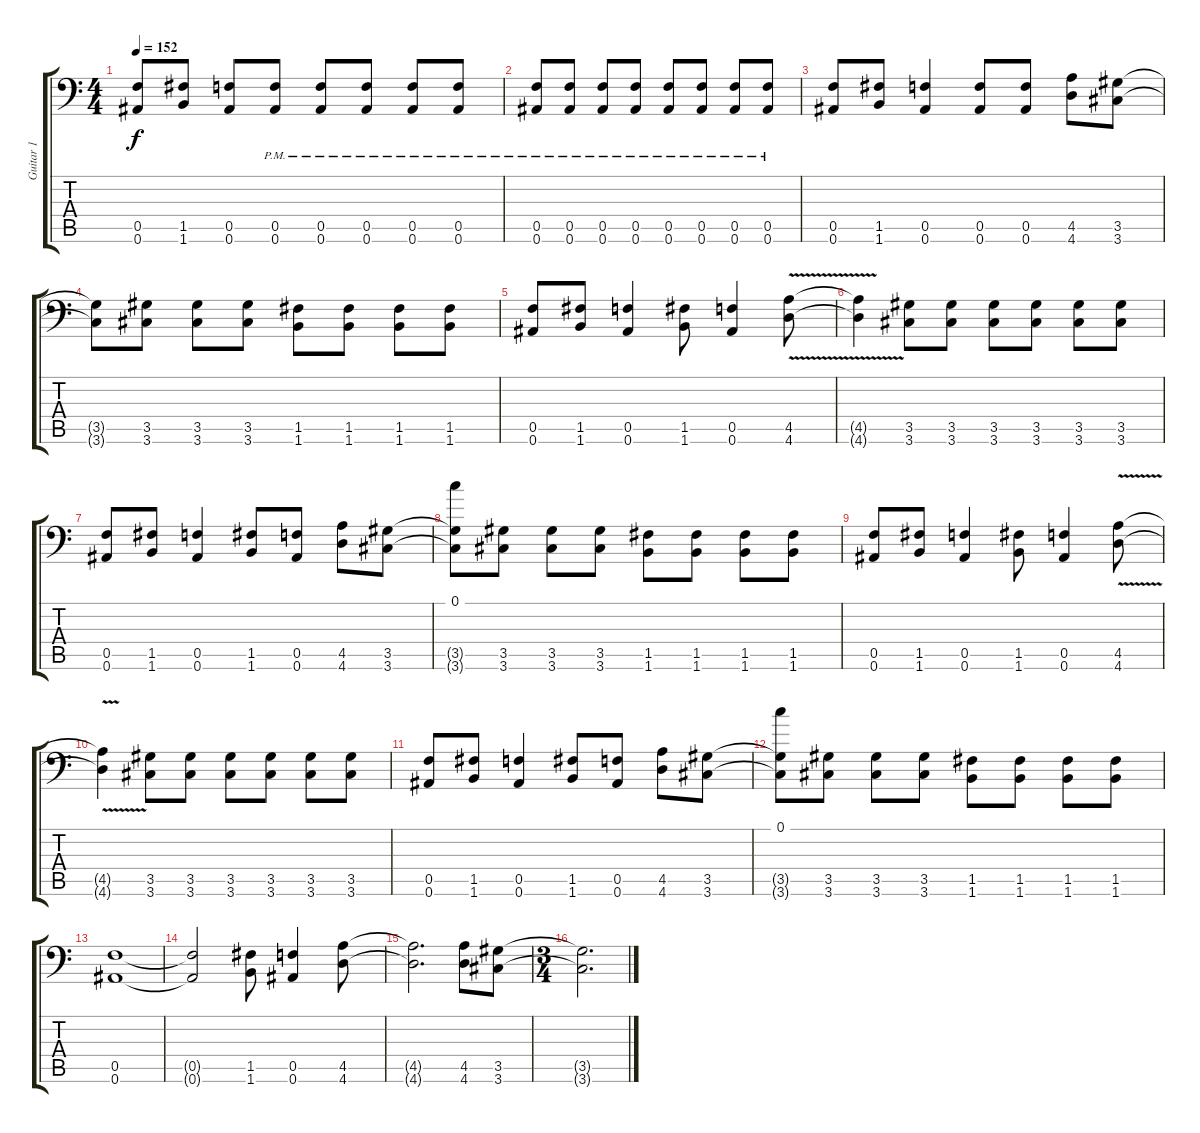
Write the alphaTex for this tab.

\track ("Guitar 1" "Guitar 1") {instrument distortionguitar}
\staff {score tabs}
\tuning (C4 G3 Eb3 Bb2 F2 Bb1) {hide}
\ts (4 4)
\tempo 152
\clef f4
\ks c
(0.5 0.6).8{dy f} (1.5 1.6).8 (0.5 0.6).8 (0.5{pm} 0.6{pm}).8 (0.5{pm} 0.6{pm}).8 (0.5{pm} 0.6{pm}).8 (0.5{pm} 0.6{pm}).8 (0.5{pm} 0.6{pm}).8 |
(0.5{pm} 0.6{pm}).8 (0.5{pm} 0.6{pm}).8 (0.5{pm} 0.6{pm}).8 (0.5{pm} 0.6{pm}).8 (0.5{pm} 0.6{pm}).8 (0.5{pm} 0.6{pm}).8 (0.5{pm} 0.6{pm}).8 (0.5{pm} 0.6{pm}).8 |
(0.5 0.6).8 (1.5 1.6).8 (0.5 0.6).4 (0.5 0.6).8 (0.5 0.6).8 (4.5 4.6).8 (3.5 3.6).8 |
(3.5{t} 3.6{t}).8 (3.5 3.6).8 (3.5 3.6).8 (3.5 3.6).8 (1.5 1.6).8 (1.5 1.6).8 (1.5 1.6).8 (1.5 1.6).8 |
(0.5 0.6).8 (1.5 1.6).8 (0.5 0.6).4 (1.5 1.6).8 (0.5 0.6).4 (4.5{v} 4.6{v}).8 |
(4.5{t} 4.6{t}).4 (3.5 3.6).8 (3.5 3.6).8 (3.5 3.6).8 (3.5 3.6).8 (3.5 3.6).8 (3.5 3.6).8 |
(0.5 0.6).8 (1.5 1.6).8 (0.5 0.6).4 (1.5 1.6).8 (0.5 0.6).8 (4.5 4.6).8 (3.5 3.6).8 |
(0.1 3.5{t} 3.6{t}).8 (3.5 3.6).8 (3.5 3.6).8 (3.5 3.6).8 (1.5 1.6).8 (1.5 1.6).8 (1.5 1.6).8 (1.5 1.6).8 |
(0.5 0.6).8 (1.5 1.6).8 (0.5 0.6).4 (1.5 1.6).8 (0.5 0.6).4 (4.5{v} 4.6{v}).8 |
(4.5{t} 4.6{t}).4 (3.5 3.6).8 (3.5 3.6).8 (3.5 3.6).8 (3.5 3.6).8 (3.5 3.6).8 (3.5 3.6).8 |
(0.5 0.6).8 (1.5 1.6).8 (0.5 0.6).4 (1.5 1.6).8 (0.5 0.6).8 (4.5 4.6).8 (3.5 3.6).8 |
(0.1 3.5{t} 3.6{t}).8 (3.5 3.6).8 (3.5 3.6).8 (3.5 3.6).8 (1.5 1.6).8 (1.5 1.6).8 (1.5 1.6).8 (1.5 1.6).8 |
(0.5 0.6).1 |
(0.5{t} 0.6{t}).2 (1.5 1.6).8 (0.5 0.6).4 (4.5 4.6).8 |
(4.5{t} 4.6{t}).2{d} (4.5 4.6).8 (3.5 3.6).8 |
\ts (3 4)
(3.5{t} 3.6{t}).2{d}
